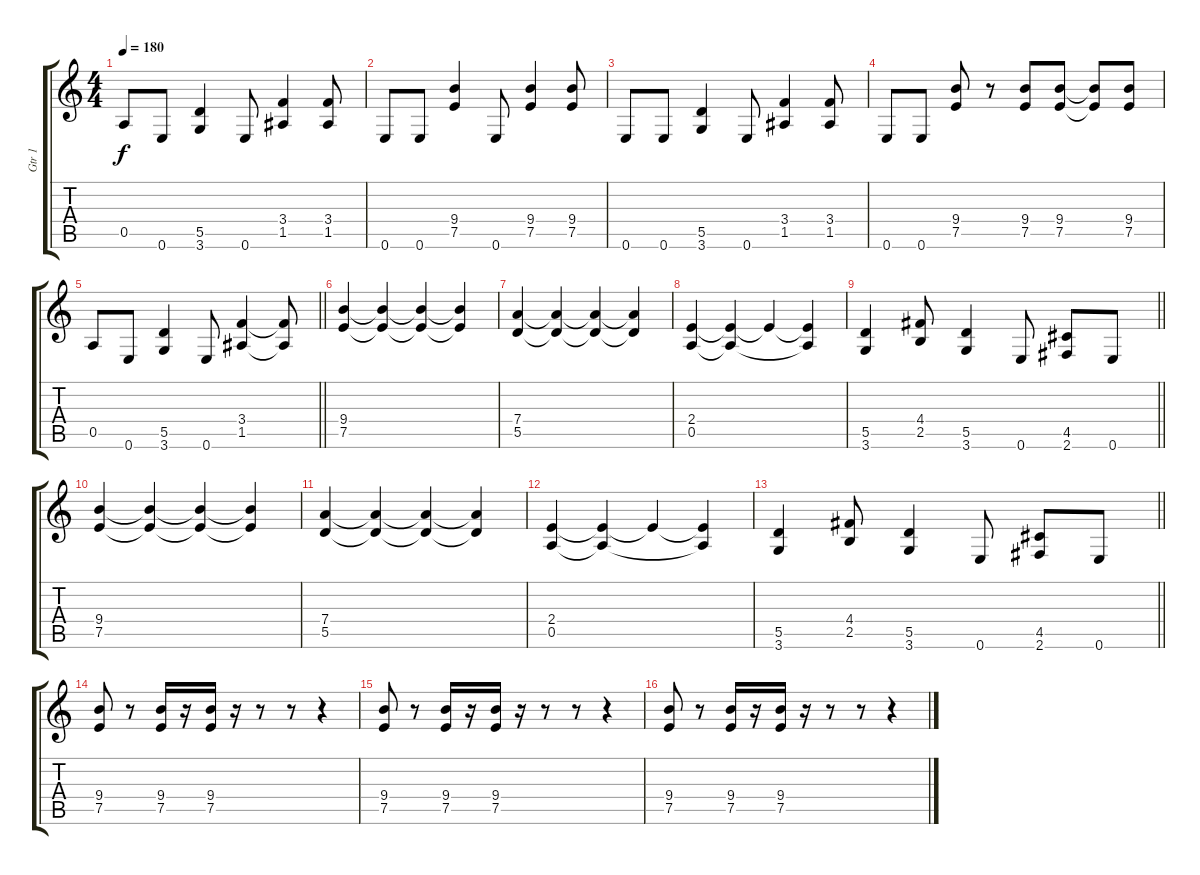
\track ("Gtr 1" "Gtr 1") {instrument distortionguitar}
\staff {score tabs}
\tuning (E4 B3 G3 D3 A2 E2) {hide}
\ts (4 4)
\tempo 180
\clef g2
\ks c
0.5.8{dy f} 0.6.8 (5.5 3.6).4 0.6.8 (3.4 1.5).4 (3.4 1.5).8 |
0.6.8 0.6.8 (9.4 7.5).4 0.6.8 (9.4 7.5).4 (9.4 7.5).8 |
0.6.8 0.6.8 (5.5 3.6).4 0.6.8 (3.4 1.5).4 (3.4 1.5).8 |
0.6.8 0.6.8 (9.4 7.5).8 r.8 (9.4 7.5).8 (9.4 7.5).8 (9.4{t} 7.5{t}).8 (9.4 7.5).8 |
\barLineRight lightlight
0.5.8 0.6.8 (5.5 3.6).4 0.6.8 (3.4 1.5).4 (3.4{t} 1.5{t}).8 |
(9.4 7.5).4 (9.4{t} 7.5{t}).4 (9.4{t} 7.5{t}).4 (9.4{t} 7.5{t}).4 |
(7.4 5.5).4 (7.4{t} 5.5{t}).4 (7.4{t} 5.5{t}).4 (7.4{t} 5.5{t}).4 |
(2.4 0.5).4 (2.4{t} 0.5{t}).4 2.4{t}.4 (2.4{t} 0.5{t}).4 |
\barLineRight lightlight
(5.5 3.6).4 (4.4 2.5).8 (5.5 3.6).4 0.6.8 (4.5 2.6).8 0.6.8 |
(9.4 7.5).4 (9.4{t} 7.5{t}).4 (9.4{t} 7.5{t}).4 (9.4{t} 7.5{t}).4 |
(7.4 5.5).4 (7.4{t} 5.5{t}).4 (7.4{t} 5.5{t}).4 (7.4{t} 5.5{t}).4 |
(2.4 0.5).4 (2.4{t} 0.5{t}).4 2.4{t}.4 (2.4{t} 0.5{t}).4 |
\barLineRight lightlight
(5.5 3.6).4 (4.4 2.5).8 (5.5 3.6).4 0.6.8 (4.5 2.6).8 0.6.8 |
(9.4 7.5).8 r.8 (9.4 7.5).16 r.16 (9.4 7.5).16 r.16 r.8 r.8 r.4 |
(9.4 7.5).8 r.8 (9.4 7.5).16 r.16 (9.4 7.5).16 r.16 r.8 r.8 r.4 |
(9.4 7.5).8 r.8 (9.4 7.5).16 r.16 (9.4 7.5).16 r.16 r.8 r.8 r.4
